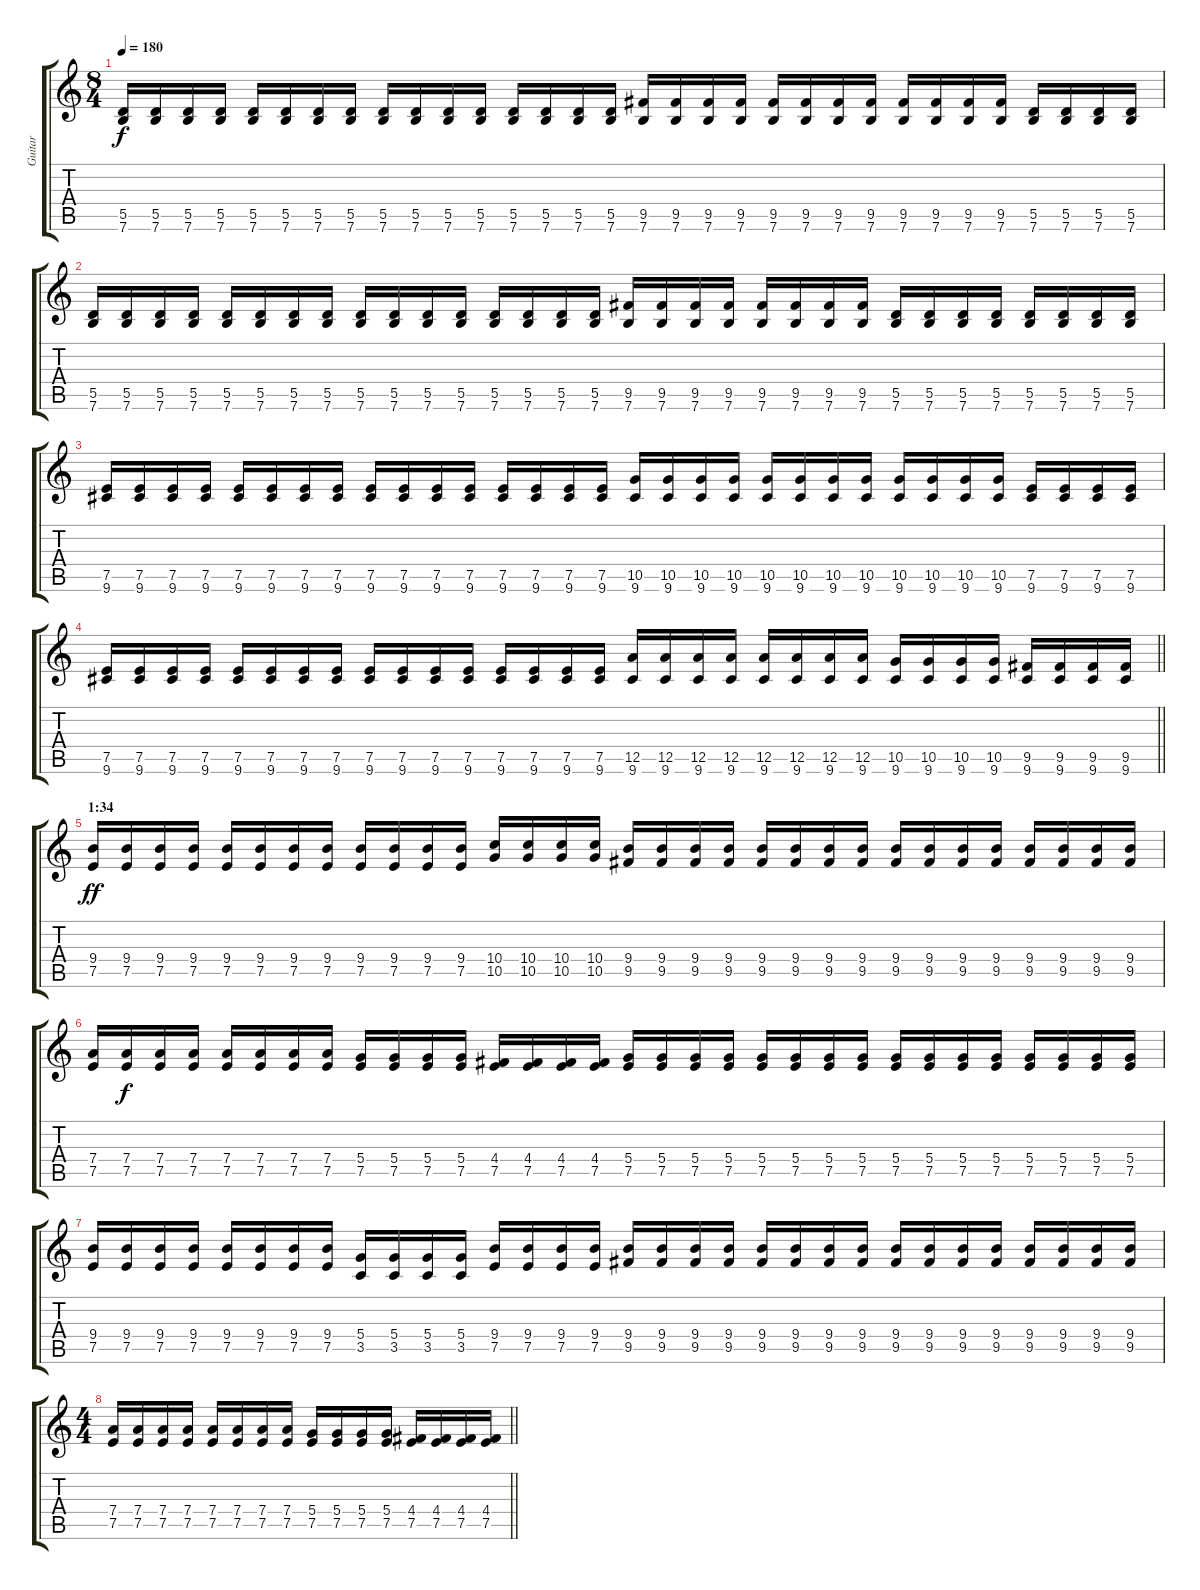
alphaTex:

\track ("Guitar" "Guitar") {instrument distortionguitar}
\staff {score tabs}
\tuning (E4 B3 G3 D3 A2 E2) {hide}
\ts (8 4)
\tempo 180
\clef g2
\ks c
(5.5 7.6).16{dy f} (5.5 7.6).16 (5.5 7.6).16 (5.5 7.6).16 (5.5 7.6).16 (5.5 7.6).16 (5.5 7.6).16 (5.5 7.6).16 (5.5 7.6).16 (5.5 7.6).16 (5.5 7.6).16 (5.5 7.6).16 (5.5 7.6).16 (5.5 7.6).16 (5.5 7.6).16 (5.5 7.6).16 (9.5 7.6).16 (9.5 7.6).16 (9.5 7.6).16 (9.5 7.6).16 (9.5 7.6).16 (9.5 7.6).16 (9.5 7.6).16 (9.5 7.6).16 (9.5 7.6).16 (9.5 7.6).16 (9.5 7.6).16 (9.5 7.6).16 (5.5 7.6).16 (5.5 7.6).16 (5.5 7.6).16 (5.5 7.6).16 |
(5.5 7.6).16 (5.5 7.6).16 (5.5 7.6).16 (5.5 7.6).16 (5.5 7.6).16 (5.5 7.6).16 (5.5 7.6).16 (5.5 7.6).16 (5.5 7.6).16 (5.5 7.6).16 (5.5 7.6).16 (5.5 7.6).16 (5.5 7.6).16 (5.5 7.6).16 (5.5 7.6).16 (5.5 7.6).16 (9.5 7.6).16 (9.5 7.6).16 (9.5 7.6).16 (9.5 7.6).16 (9.5 7.6).16 (9.5 7.6).16 (9.5 7.6).16 (9.5 7.6).16 (5.5 7.6).16 (5.5 7.6).16 (5.5 7.6).16 (5.5 7.6).16 (5.5 7.6).16 (5.5 7.6).16 (5.5 7.6).16 (5.5 7.6).16 |
(7.5 9.6).16 (7.5 9.6).16 (7.5 9.6).16 (7.5 9.6).16 (7.5 9.6).16 (7.5 9.6).16 (7.5 9.6).16 (7.5 9.6).16 (7.5 9.6).16 (7.5 9.6).16 (7.5 9.6).16 (7.5 9.6).16 (7.5 9.6).16 (7.5 9.6).16 (7.5 9.6).16 (7.5 9.6).16 (10.5 9.6).16 (10.5 9.6).16 (10.5 9.6).16 (10.5 9.6).16 (10.5 9.6).16 (10.5 9.6).16 (10.5 9.6).16 (10.5 9.6).16 (10.5 9.6).16 (10.5 9.6).16 (10.5 9.6).16 (10.5 9.6).16 (7.5 9.6).16 (7.5 9.6).16 (7.5 9.6).16 (7.5 9.6).16 |
\barLineRight lightlight
(7.5 9.6).16 (7.5 9.6).16 (7.5 9.6).16 (7.5 9.6).16 (7.5 9.6).16 (7.5 9.6).16 (7.5 9.6).16 (7.5 9.6).16 (7.5 9.6).16 (7.5 9.6).16 (7.5 9.6).16 (7.5 9.6).16 (7.5 9.6).16 (7.5 9.6).16 (7.5 9.6).16 (7.5 9.6).16 (12.5 9.6).16 (12.5 9.6).16 (12.5 9.6).16 (12.5 9.6).16 (12.5 9.6).16 (12.5 9.6).16 (12.5 9.6).16 (12.5 9.6).16 (10.5 9.6).16 (10.5 9.6).16 (10.5 9.6).16 (10.5 9.6).16 (9.5 9.6).16 (9.5 9.6).16 (9.5 9.6).16 (9.5 9.6).16 |
\section ("" "1:34")
(9.4 7.5).16{dy ff} (9.4 7.5).16 (9.4 7.5).16 (9.4 7.5).16 (9.4 7.5).16 (9.4 7.5).16 (9.4 7.5).16 (9.4 7.5).16 (9.4 7.5).16 (9.4 7.5).16 (9.4 7.5).16 (9.4 7.5).16 (10.4 10.5).16 (10.4 10.5).16 (10.4 10.5).16 (10.4 10.5).16 (9.4 9.5).16 (9.4 9.5).16 (9.4 9.5).16 (9.4 9.5).16 (9.4 9.5).16 (9.4 9.5).16 (9.4 9.5).16 (9.4 9.5).16 (9.4 9.5).16 (9.4 9.5).16 (9.4 9.5).16 (9.4 9.5).16 (9.4 9.5).16 (9.4 9.5).16 (9.4 9.5).16 (9.4 9.5).16 |
(7.4 7.5).16 (7.4 7.5).16{dy f} (7.4 7.5).16 (7.4 7.5).16 (7.4 7.5).16 (7.4 7.5).16 (7.4 7.5).16 (7.4 7.5).16 (5.4 7.5).16 (5.4 7.5).16 (5.4 7.5).16 (5.4 7.5).16 (4.4 7.5).16 (4.4 7.5).16 (4.4 7.5).16 (4.4 7.5).16 (5.4 7.5).16 (5.4 7.5).16 (5.4 7.5).16 (5.4 7.5).16 (5.4 7.5).16 (5.4 7.5).16 (5.4 7.5).16 (5.4 7.5).16 (5.4 7.5).16 (5.4 7.5).16 (5.4 7.5).16 (5.4 7.5).16 (5.4 7.5).16 (5.4 7.5).16 (5.4 7.5).16 (5.4 7.5).16 |
(9.4 7.5).16 (9.4 7.5).16 (9.4 7.5).16 (9.4 7.5).16 (9.4 7.5).16 (9.4 7.5).16 (9.4 7.5).16 (9.4 7.5).16 (5.4 3.5).16 (5.4 3.5).16 (5.4 3.5).16 (5.4 3.5).16 (9.4 7.5).16 (9.4 7.5).16 (9.4 7.5).16 (9.4 7.5).16 (9.4 9.5).16 (9.4 9.5).16 (9.4 9.5).16 (9.4 9.5).16 (9.4 9.5).16 (9.4 9.5).16 (9.4 9.5).16 (9.4 9.5).16 (9.4 9.5).16 (9.4 9.5).16 (9.4 9.5).16 (9.4 9.5).16 (9.4 9.5).16 (9.4 9.5).16 (9.4 9.5).16 (9.4 9.5).16 |
\ts (4 4)
\barLineRight lightlight
(7.4 7.5).16 (7.4 7.5).16 (7.4 7.5).16 (7.4 7.5).16 (7.4 7.5).16 (7.4 7.5).16 (7.4 7.5).16 (7.4 7.5).16 (5.4 7.5).16 (5.4 7.5).16 (5.4 7.5).16 (5.4 7.5).16 (4.4 7.5).16 (4.4 7.5).16 (4.4 7.5).16 (4.4 7.5).16
